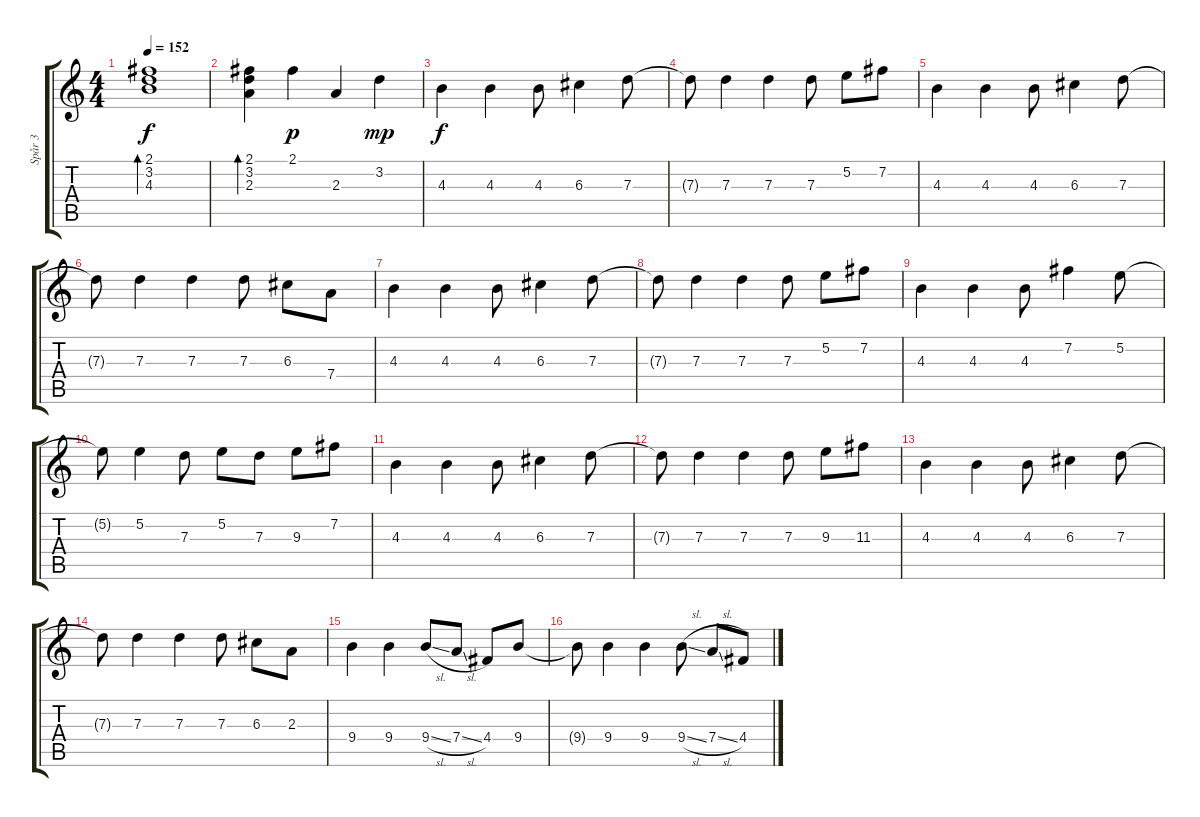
\track ("Spår 3" "Spår 3") {instrument electricguitarjazz}
\staff {score tabs}
\tuning (E4 B3 G3 D3 A2 E2) {hide}
\ts (4 4)
\tempo 152
\clef g2
\ks c
(2.1 3.2 4.3).1{bd 240 dy f} |
(2.1 3.2 2.3).4{bd 240} 2.1.4{dy p} 2.3.4 3.2.4{dy mp} |
4.3.4{dy f} 4.3.4 4.3.8 6.3.4 7.3.8 |
7.3{t}.8 7.3.4 7.3.4 7.3.8 5.2.8 7.2.8 |
4.3.4 4.3.4 4.3.8 6.3.4 7.3.8 |
7.3{t}.8 7.3.4 7.3.4 7.3.8 6.3.8 7.4.8 |
4.3.4 4.3.4 4.3.8 6.3.4 7.3.8 |
7.3{t}.8 7.3.4 7.3.4 7.3.8 5.2.8 7.2.8 |
4.3.4 4.3.4 4.3.8 7.2.4 5.2.8 |
5.2{t}.8 5.2.4 7.3.8 5.2.8 7.3.8 9.3.8 7.2.8 |
4.3.4 4.3.4 4.3.8 6.3.4 7.3.8 |
7.3{t}.8 7.3.4 7.3.4 7.3.8 9.3.8 11.3.8 |
4.3.4 4.3.4 4.3.8 6.3.4 7.3.8 |
7.3{t}.8 7.3.4 7.3.4 7.3.8 6.3.8 2.3.8 |
9.4.4 9.4.4 9.4{sl}.8 7.4{sl}.8 4.4.8 9.4.8 |
9.4{t}.8 9.4.4 9.4.4 9.4{sl}.8 7.4{sl}.8 4.4.8
